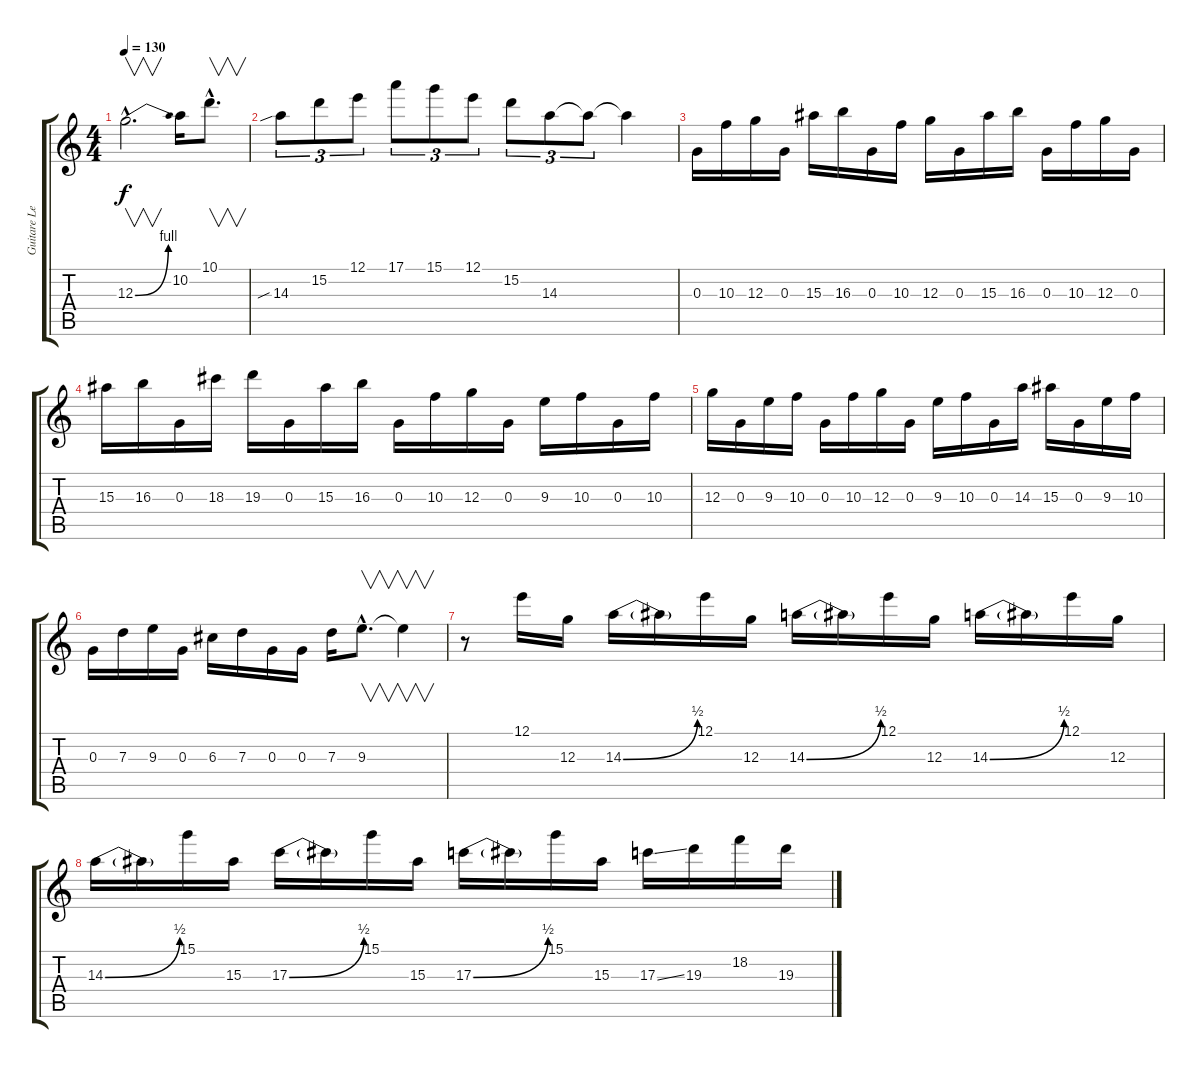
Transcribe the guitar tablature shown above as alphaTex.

\track ("Guitare Lead 1" "Guitare Le") {instrument distortionguitar}
\staff {score tabs}
\tuning (E4 B3 G3 D3 A2 E2) {hide}
\ts (4 4)
\tempo 130
\clef g2
\ks c
12.3{be (bend 0 0 60 4) hac}.2{v d dy f} 10.2.16 10.1{hac}.8{v d} |
14.3{sib}.8{tu (3 2)} 15.2.8{tu (3 2)} 12.1.8{tu (3 2)} 17.1.8{tu (3 2)} 15.1.8{tu (3 2)} 12.1.8{tu (3 2)} 15.2.8{tu (3 2)} 14.3.8{tu (3 2)} 14.3{t}.8{tu (3 2)} 14.3{t}.4 |
0.3.16 10.3.16 12.3.16 0.3.16 15.3.16 16.3.16 0.3.16 10.3.16 12.3.16 0.3.16 15.3.16 16.3.16 0.3.16 10.3.16 12.3.16 0.3.16 |
15.3.16 16.3.16 0.3.16 18.3.16 19.3.16 0.3.16 15.3.16 16.3.16 0.3.16 10.3.16 12.3.16 0.3.16 9.3.16 10.3.16 0.3.16 10.3.16 |
12.3.16 0.3.16 9.3.16 10.3.16 0.3.16 10.3.16 12.3.16 0.3.16 9.3.16 10.3.16 0.3.16 14.3.16 15.3.16 0.3.16 9.3.16 10.3.16 |
0.3.16 7.3.16 9.3.16 0.3.16 6.3.16 7.3.16 0.3.16 0.3.16 7.3.16 9.3{hac}.8{v d} 9.3{t}.4{v} |
r.8 12.1.16 12.3.16 14.3{be (bend 0 0 60 2)}.16 14.3{t}.16 12.1.16 12.3.16 14.3{be (bend 0 0 60 2)}.16 14.3{t}.16 12.1.16 12.3.16 14.3{be (bend 0 0 60 2)}.16 14.3{t}.16 12.1.16 12.3.16 |
14.3{be (bend 0 0 60 2)}.16 14.3{t}.16 15.1.16 15.3.16 17.3{be (bend 0 0 60 2)}.16 17.3{t}.16 15.1.16 15.3.16 17.3{be (bend 0 0 60 2)}.16 17.3{t}.16 15.1.16 15.3.16 17.3{ss}.16 19.3.16 18.2.16 19.3{ss}.16
